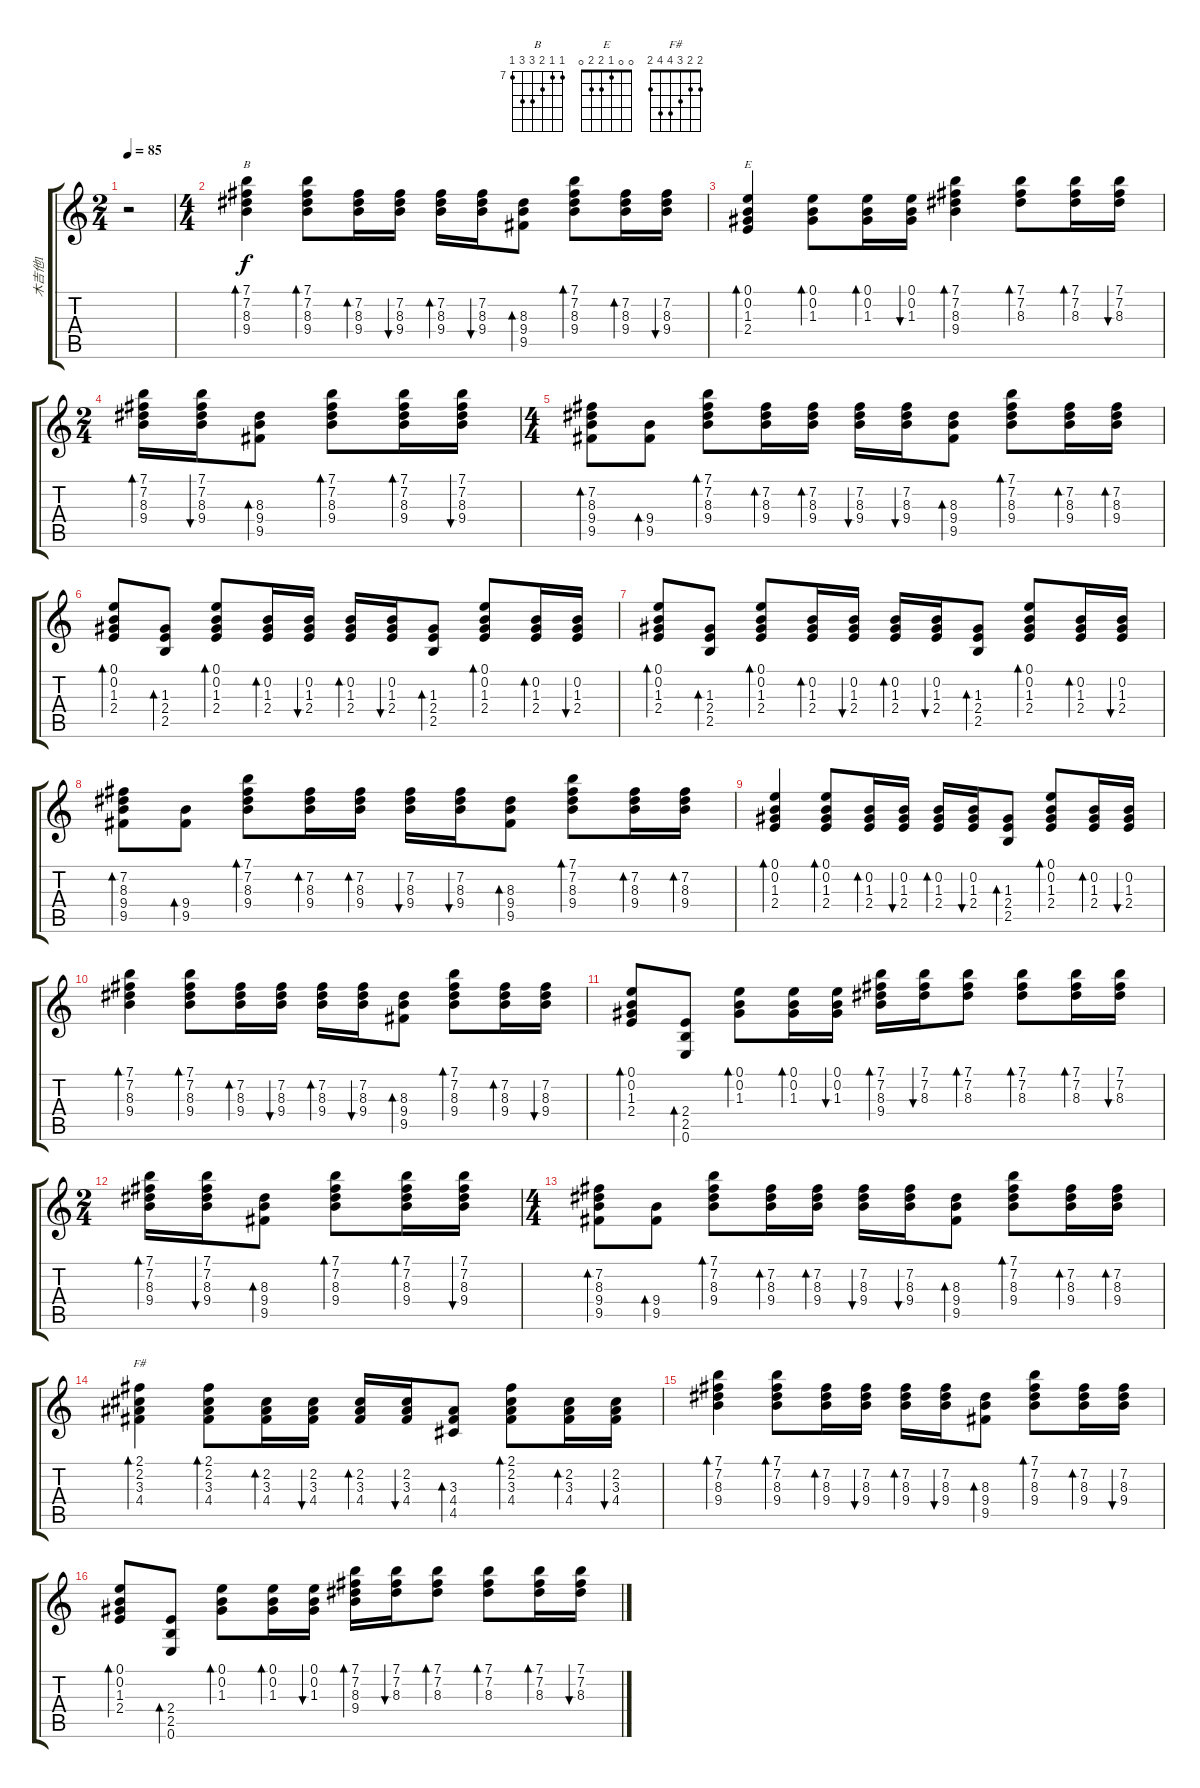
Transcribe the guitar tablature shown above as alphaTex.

\track ("木吉他1" "木吉他1") {instrument acousticguitarsteel}
\staff {score tabs}
\tuning (E4 B3 G3 D3 A2 E2) {hide}
\chord ("B" 7 7 8 9 9 7) {firstfret 7}
\chord ("E" 0 0 1 2 2 0)
\chord ("F#" 2 2 3 4 4 2)
\ts (2 4)
\tempo 85
\clef g2
\ks c
r.2{dy f} |
\ts (4 4)
(7.1 7.2 8.3 9.4).4{bd 30 ch "B"} (7.1 7.2 8.3 9.4).8{bd 30} (7.2 8.3 9.4).16{bd 30} (7.2 8.3 9.4).16{bu 30} (7.2 8.3 9.4).16{bd 30} (7.2 8.3 9.4).16{bu 30} (8.3 9.4 9.5).8{bd 30} (7.1 7.2 8.3 9.4).8{bd 30} (7.2 8.3 9.4).16{bd 30} (7.2 8.3 9.4).16{bu 30} |
(0.1 0.2 1.3 2.4).4{bd 30 ch "E"} (0.1 0.2 1.3).8{bd 30} (0.1 0.2 1.3).16{bd 30} (0.1 0.2 1.3).16{bu 30} (7.1 7.2 8.3 9.4).4{bd 30} (7.1 7.2 8.3).8{bd 30} (7.1 7.2 8.3).16{bd 30} (7.1 7.2 8.3).16{bu 30} |
\ts (2 4)
(7.1 7.2 8.3 9.4).16{bd 30} (7.1 7.2 8.3 9.4).16{bu 30} (8.3 9.4 9.5).8{bd 30} (7.1 7.2 8.3 9.4).8{bd 30} (7.1 7.2 8.3 9.4).16{bd 30} (7.1 7.2 8.3 9.4).16{bu 30} |
\ts (4 4)
(7.2 8.3 9.4 9.5).8{bd 30} (9.4 9.5).8{bd 30} (7.1 7.2 8.3 9.4).8{bd 30} (7.2 8.3 9.4).16{bd 30} (7.2 8.3 9.4).16{bd 30} (7.2 8.3 9.4).16{bu 30} (7.2 8.3 9.4).16{bu 30} (8.3 9.4 9.5).8{bd 30} (7.1 7.2 8.3 9.4).8{bd 30} (7.2 8.3 9.4).16{bd 30} (7.2 8.3 9.4).16{bd 30} |
(0.1 0.2 1.3 2.4).8{bd 30} (1.3 2.4 2.5).8{bd 30} (0.1 0.2 1.3 2.4).8{bd 30} (0.2 1.3 2.4).16{bd 30} (0.2 1.3 2.4).16{bu 30} (0.2 1.3 2.4).16{bd 30} (0.2 1.3 2.4).16{bu 30} (1.3 2.4 2.5).8{bd 30} (0.1 0.2 1.3 2.4).8{bd 30} (0.2 1.3 2.4).16{bd 30} (0.2 1.3 2.4).16{bu 30} |
(0.1 0.2 1.3 2.4).8{bd 30} (1.3 2.4 2.5).8{bd 30} (0.1 0.2 1.3 2.4).8{bd 30} (0.2 1.3 2.4).16{bd 30} (0.2 1.3 2.4).16{bu 30} (0.2 1.3 2.4).16{bd 30} (0.2 1.3 2.4).16{bu 30} (1.3 2.4 2.5).8{bd 30} (0.1 0.2 1.3 2.4).8{bd 30} (0.2 1.3 2.4).16{bd 30} (0.2 1.3 2.4).16{bu 30} |
(7.2 8.3 9.4 9.5).8{bd 30} (9.4 9.5).8{bd 30} (7.1 7.2 8.3 9.4).8{bd 30} (7.2 8.3 9.4).16{bd 30} (7.2 8.3 9.4).16{bd 30} (7.2 8.3 9.4).16{bu 30} (7.2 8.3 9.4).16{bu 30} (8.3 9.4 9.5).8{bd 30} (7.1 7.2 8.3 9.4).8{bd 30} (7.2 8.3 9.4).16{bd 30} (7.2 8.3 9.4).16{bd 30} |
(0.1 0.2 1.3 2.4).4{bd 30} (0.1 0.2 1.3 2.4).8{bd 30} (0.2 1.3 2.4).16{bd 30} (0.2 1.3 2.4).16{bu 30} (0.2 1.3 2.4).16{bd 30} (0.2 1.3 2.4).16{bu 30} (1.3 2.4 2.5).8{bd 30} (0.1 0.2 1.3 2.4).8{bd 30} (0.2 1.3 2.4).16{bd 30} (0.2 1.3 2.4).16{bu 30} |
(7.1 7.2 8.3 9.4).4{bd 30} (7.1 7.2 8.3 9.4).8{bd 30} (7.2 8.3 9.4).16{bd 30} (7.2 8.3 9.4).16{bu 30} (7.2 8.3 9.4).16{bd 30} (7.2 8.3 9.4).16{bu 30} (8.3 9.4 9.5).8{bd 30} (7.1 7.2 8.3 9.4).8{bd 30} (7.2 8.3 9.4).16{bd 30} (7.2 8.3 9.4).16{bu 30} |
(0.1 0.2 1.3 2.4).8{bd 30} (2.4 2.5 0.6).8{bd 30} (0.1 0.2 1.3).8{bd 30} (0.1 0.2 1.3).16{bd 30} (0.1 0.2 1.3).16{bu 30} (7.1 7.2 8.3 9.4).16{bd 30} (7.1 7.2 8.3).16{bu 30} (7.1 7.2 8.3).8{bd 30} (7.1 7.2 8.3).8{bd 30} (7.1 7.2 8.3).16{bd 30} (7.1 7.2 8.3).16{bu 30} |
\ts (2 4)
(7.1 7.2 8.3 9.4).16{bd 30} (7.1 7.2 8.3 9.4).16{bu 30} (8.3 9.4 9.5).8{bd 30} (7.1 7.2 8.3 9.4).8{bd 30} (7.1 7.2 8.3 9.4).16{bd 30} (7.1 7.2 8.3 9.4).16{bu 30} |
\ts (4 4)
(7.2 8.3 9.4 9.5).8{bd 30} (9.4 9.5).8{bd 30} (7.1 7.2 8.3 9.4).8{bd 30} (7.2 8.3 9.4).16{bd 30} (7.2 8.3 9.4).16{bd 30} (7.2 8.3 9.4).16{bu 30} (7.2 8.3 9.4).16{bu 30} (8.3 9.4 9.5).8{bd 30} (7.1 7.2 8.3 9.4).8{bd 30} (7.2 8.3 9.4).16{bd 30} (7.2 8.3 9.4).16{bd 30} |
(2.1 2.2 3.3 4.4).4{bd 30 ch "F#"} (2.1 2.2 3.3 4.4).8{bd 30} (2.2 3.3 4.4).16{bd 30} (2.2 3.3 4.4).16{bu 30} (2.2 3.3 4.4).16{bd 30} (2.2 3.3 4.4).16{bu 30} (3.3 4.4 4.5).8{bd 30} (2.1 2.2 3.3 4.4).8{bd 30} (2.2 3.3 4.4).16{bd 30} (2.2 3.3 4.4).16{bu 30} |
(7.1 7.2 8.3 9.4).4{bd 30} (7.1 7.2 8.3 9.4).8{bd 30} (7.2 8.3 9.4).16{bd 30} (7.2 8.3 9.4).16{bu 30} (7.2 8.3 9.4).16{bd 30} (7.2 8.3 9.4).16{bu 30} (8.3 9.4 9.5).8{bd 30} (7.1 7.2 8.3 9.4).8{bd 30} (7.2 8.3 9.4).16{bd 30} (7.2 8.3 9.4).16{bu 30} |
(0.1 0.2 1.3 2.4).8{bd 30} (2.4 2.5 0.6).8{bd 30} (0.1 0.2 1.3).8{bd 30} (0.1 0.2 1.3).16{bd 30} (0.1 0.2 1.3).16{bu 30} (7.1 7.2 8.3 9.4).16{bd 30} (7.1 7.2 8.3).16{bu 30} (7.1 7.2 8.3).8{bd 30} (7.1 7.2 8.3).8{bd 30} (7.1 7.2 8.3).16{bd 30} (7.1 7.2 8.3).16{bu 30}
